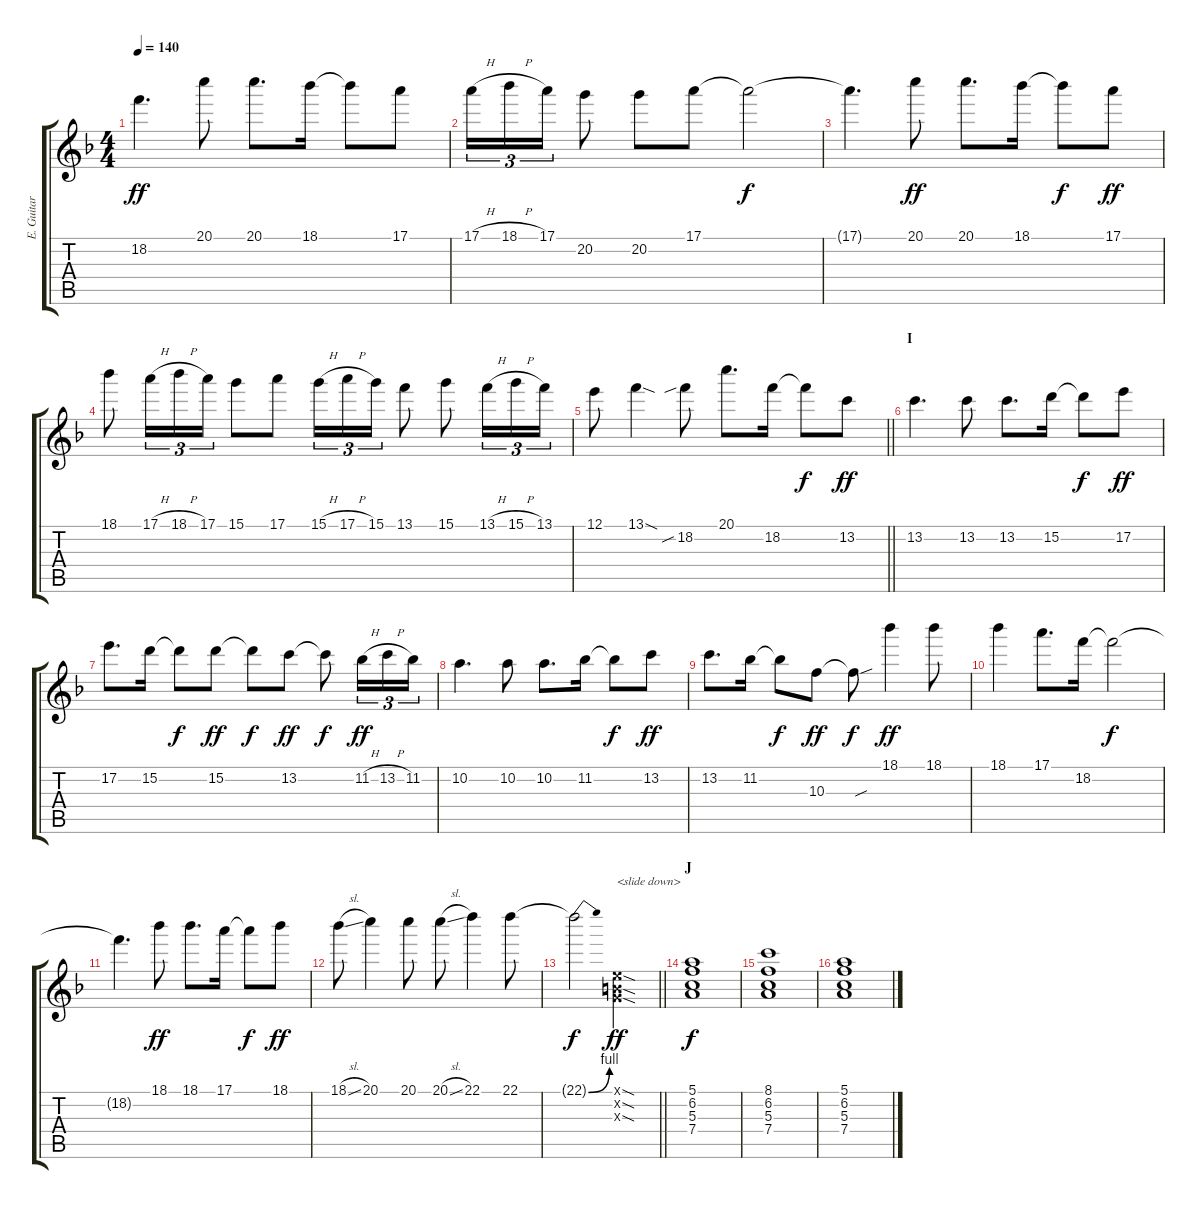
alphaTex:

\track ("E. Guitar I" "E. Guitar ") {instrument overdrivenguitar}
\staff {score tabs}
\tuning (E4 B3 G3 D3 A2 E2) {hide}
\ts (4 4)
\tempo 140
\clef g2
\ks f
18.2{t}.4{d dy ff} 20.1.8 20.1.8{d} 18.1.16 18.1{t}.8 17.1.8 |
17.1{h}.16{tu (3 2)} 18.1{h}.16{tu (3 2)} 17.1.16{tu (3 2)} 20.2.8 20.2.8 17.1.8 17.1{t}.2{dy f} |
17.1{t}.4{d} 20.1.8{dy ff} 20.1.8{d} 18.1.16 18.1{t}.8{dy f} 17.1.8{dy ff} |
18.1.8 17.1{h}.16{tu (3 2)} 18.1{h}.16{tu (3 2)} 17.1.16{tu (3 2)} 15.1.8 17.1.8 15.1{h}.16{tu (3 2)} 17.1{h}.16{tu (3 2)} 15.1.16{tu (3 2)} 13.1.8 15.1.8 13.1{h}.16{tu (3 2)} 15.1{h}.16{tu (3 2)} 13.1.16{tu (3 2)} |
\barLineRight lightlight
12.1.8 13.1{sod}.4 18.2{sib}.8 20.1.8{d} 18.2.16 18.2{t}.8{dy f} 13.2.8{dy ff} |
\section ("" "I")
13.2.4{d} 13.2.8 13.2.8{d} 15.2.16 15.2{t}.8{dy f} 17.2.8{dy ff} |
17.2.8{d} 15.2.16 15.2{t}.8{dy f} 15.2.8{dy ff} 15.2{t}.8{dy f} 13.2.8{dy ff} 13.2{t}.8{dy f} 11.2{h}.16{tu (3 2) dy ff} 13.2{h}.16{tu (3 2)} 11.2.16{tu (3 2)} |
10.2.4{d} 10.2.8 10.2.8{d} 11.2.16 11.2{t}.8{dy f} 13.2.8{dy ff} |
13.2.8{d} 11.2.16 11.2{t}.8{dy f} 10.3.8{dy ff} 10.3{sou t}.8{dy f} 18.1.4{dy ff} 18.1.8 |
18.1.4 17.1.8{d} 18.2.16 18.2{t}.2{dy f} |
18.2{t}.4{d} 18.1.8{dy ff} 18.1.8{d} 17.1.16 17.1{t}.8{dy f} 18.1.8{dy ff} |
18.1{sl}.8 20.1.4 20.1.8 20.1{sl}.8 22.1.4 22.1.8 |
\barLineRight lightlight
22.1{be (bend 0 0 60 4) t}.2{dy f} (0.1{sod x} 0.2{sod x} 0.3{sod x}).2{txt "<slide down>" dy ff} |
\section ("" "J")
(5.1 6.2 5.3 7.4).1{dy f} |
(8.1 6.2 5.3 7.4).1 |
(5.1 6.2 5.3 7.4).1
